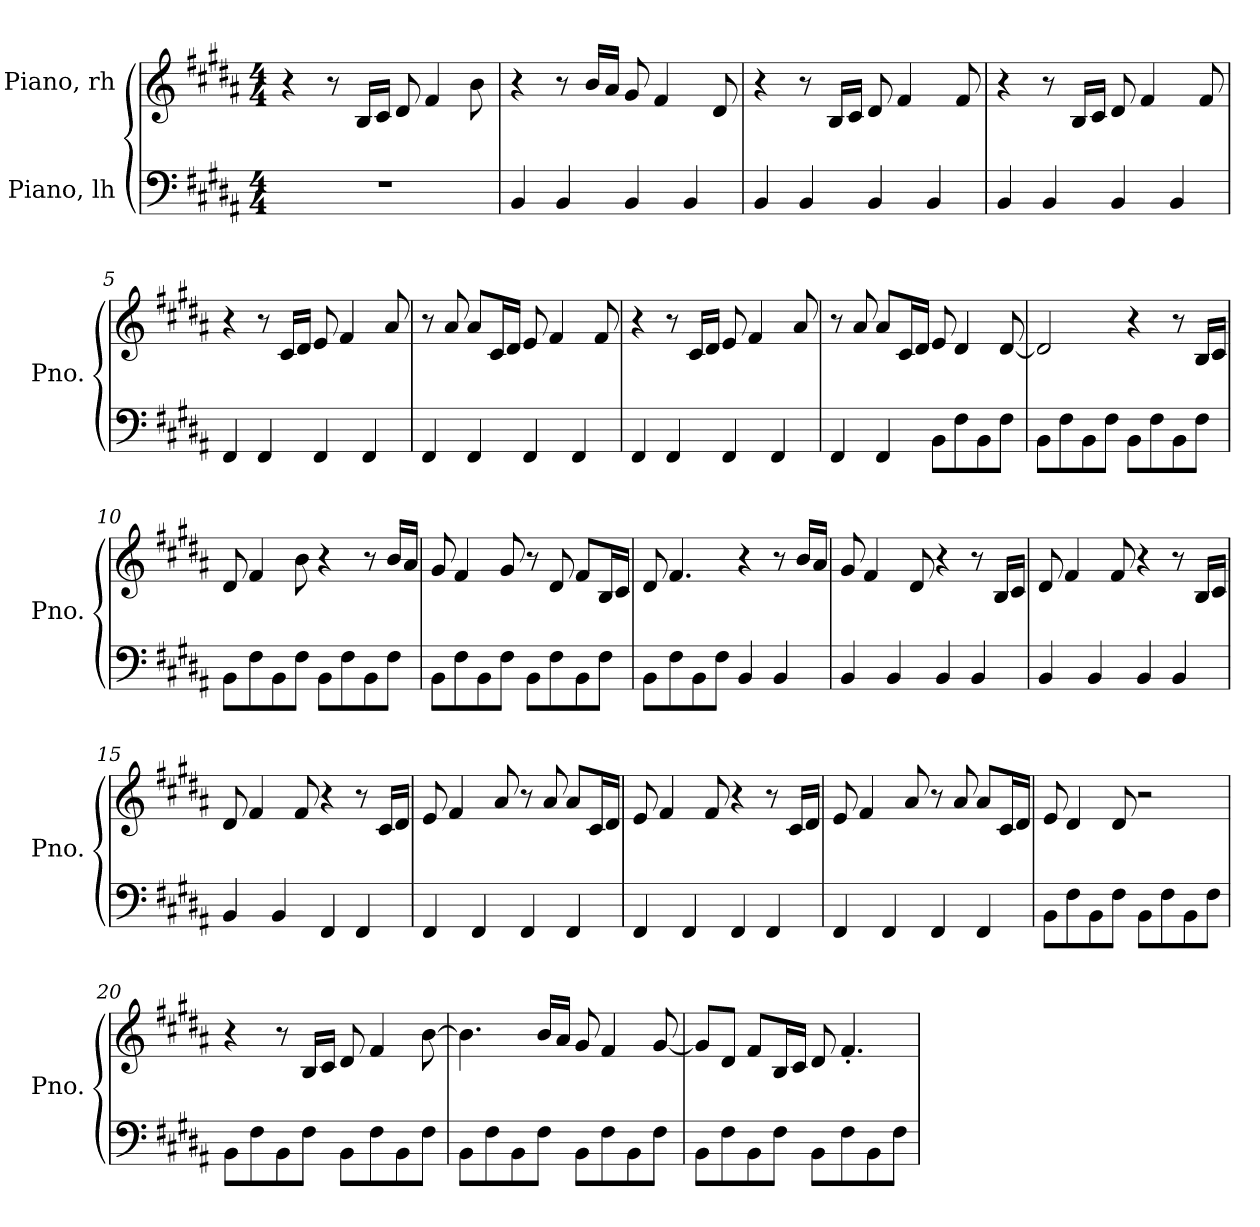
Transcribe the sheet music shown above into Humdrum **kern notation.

**kern	**kern
*part2	*part1
*staff2	*staff1
*I"Piano, lh	*I"Piano, rh
*I'Pno.	*I'Pno.
*clefF4	*clefG2
*k[f#c#g#d#a#]	*k[f#c#g#d#a#]
*M4/4	*M4/4
*MM100	*MM100
=1	=1
1r	4r
.	8r
.	16B/LL
.	16c#/JJ
.	8d#/
.	4f#/
.	8b\
=2	=2
4BB/	4r
4BB/	8r
.	16b/LL
.	16a#/JJ
4BB/	8g#/
.	4f#/
4BB/	.
.	8d#/
=3	=3
4BB/	4r
4BB/	8r
.	16B/LL
.	16c#/JJ
4BB/	8d#/
.	4f#/
4BB/	.
.	8f#/
=4	=4
4BB/	4r
4BB/	8r
.	16B/LL
.	16c#/JJ
4BB/	8d#/
.	4f#/
4BB/	.
.	8f#/
!!LO:LB:g=z
=5	=5
4FF#/	4r
4FF#/	8r
.	16c#/LL
.	16d#/JJ
4FF#/	8e/
.	4f#/
4FF#/	.
.	8a#/
=6	=6
4FF#/	8r
.	8a#/
4FF#/	8a#/L
.	16c#/L
.	16d#/JJ
4FF#/	8e/
.	4f#/
4FF#/	.
.	8f#/
=7	=7
4FF#/	4r
4FF#/	8r
.	16c#/LL
.	16d#/JJ
4FF#/	8e/
.	4f#/
4FF#/	.
.	8a#/
=8	=8
4FF#/	8r
.	8a#/
4FF#/	8a#/L
.	16c#/L
.	16d#/JJ
8BB\L	8e/
8F#\	4d#/
8BB\	.
8F#\J	[8d#/
!!LO:LB:g=z
=9	=9
8BB\L	2d#/]
8F#\	.
8BB\	.
8F#\J	.
8BB\L	4r
8F#\	.
8BB\	8r
8F#\J	16B/LL
.	16c#/JJ
=10	=10
8BB\L	8d#/
8F#\	4f#/
8BB\	.
8F#\J	8b\
8BB\L	4r
8F#\	.
8BB\	8r
8F#\J	16b/LL
.	16a#/JJ
=11	=11
8BB\L	8g#/
8F#\	4f#/
8BB\	.
8F#\J	8g#/
8BB\L	8r
8F#\	8d#/
8BB\	8f#/L
8F#\J	16B/L
.	16c#/JJ
=12	=12
8BB\L	8d#/
8F#\	4.f#/
8BB\	.
8F#\J	.
4BB/	4r
4BB/	8r
.	16b/LL
.	16a#/JJ
!!LO:LB:g=z
=13	=13
4BB/	8g#/
.	4f#/
4BB/	.
.	8d#/
4BB/	4r
4BB/	8r
.	16B/LL
.	16c#/JJ
=14	=14
4BB/	8d#/
.	4f#/
4BB/	.
.	8f#/
4BB/	4r
4BB/	8r
.	16B/LL
.	16c#/JJ
=15	=15
4BB/	8d#/
.	4f#/
4BB/	.
.	8f#/
4FF#/	4r
4FF#/	8r
.	16c#/LL
.	16d#/JJ
=16	=16
4FF#/	8e/
.	4f#/
4FF#/	.
.	8a#/
4FF#/	8r
.	8a#/
4FF#/	8a#/L
.	16c#/L
.	16d#/JJ
!!LO:LB:g=z
=17	=17
4FF#/	8e/
.	4f#/
4FF#/	.
.	8f#/
4FF#/	4r
4FF#/	8r
.	16c#/LL
.	16d#/JJ
=18	=18
4FF#/	8e/
.	4f#/
4FF#/	.
.	8a#/
4FF#/	8r
.	8a#/
4FF#/	8a#/L
.	16c#/L
.	16d#/JJ
=19	=19
8BB\L	8e/
8F#\	4d#/
8BB\	.
8F#\J	8d#/
8BB\L	2r
8F#\	.
8BB\	.
8F#\J	.
=20	=20
8BB\L	4r
8F#\	.
8BB\	8r
8F#\J	16B/LL
.	16c#/JJ
8BB\L	8d#/
8F#\	4f#/
8BB\	.
8F#\J	[8b\
!!LO:LB:g=z
=21	=21
8BB\L	4.b\]
8F#\	.
8BB\	.
8F#\J	16b/LL
.	16a#/JJ
8BB\L	8g#/
8F#\	4f#/
8BB\	.
8F#\J	[8g#/
=22	=22
8BB\L	8g#/L]
8F#\	8d#/J
8BB\	8f#/L
8F#\J	16B/L
.	16c#/JJ
8BB\L	8d#/
8F#\	4.f#'/
8BB\	.
8F#\J	.
=	=
*-	*-
